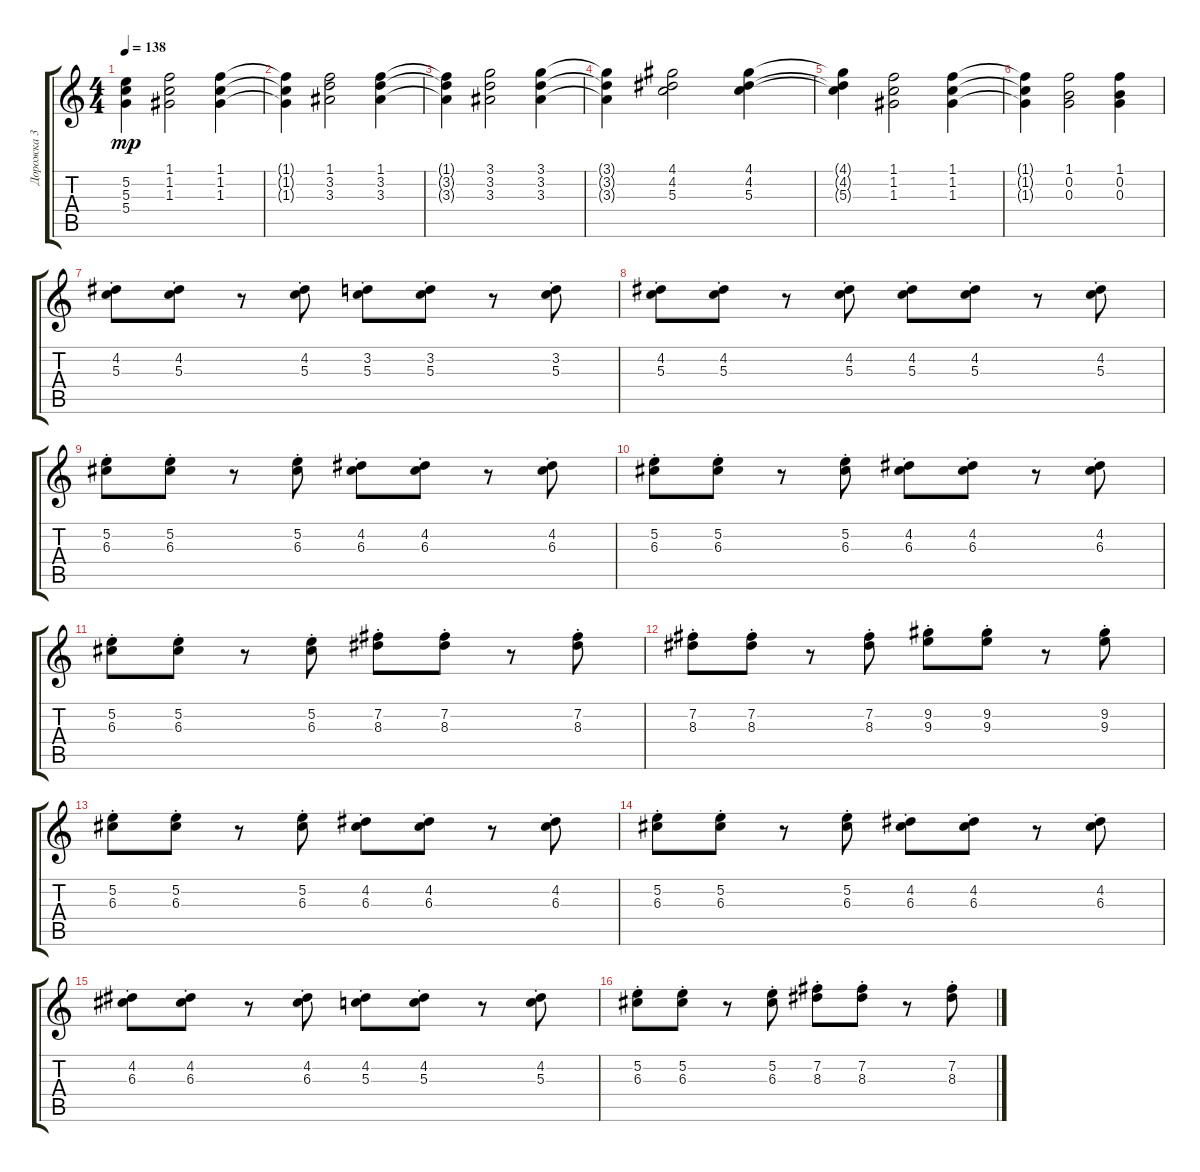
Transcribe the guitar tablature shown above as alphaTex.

\track ("Дорожка 3" "Дорожка 3") {instrument electricguitarclean}
\staff {score tabs}
\tuning (E4 B3 G3 D3 A2 E2) {hide}
\ts (4 4)
\tempo 138
\clef g2
\ks c
(5.2{t} 5.3{t} 5.4{t}).4{dy mp} (1.1 1.2 1.3).2 (1.1 1.2 1.3).4 |
(1.1{t} 1.2{t} 1.3{t}).4 (1.1 3.2 3.3).2 (1.1 3.2 3.3).4 |
(1.1{t} 3.2{t} 3.3{t}).4 (3.1 3.2 3.3).2 (3.1 3.2 3.3).4 |
(3.1{t} 3.2{t} 3.3{t}).4 (4.1 4.2 5.3).2 (4.1 4.2 5.3).4 |
(4.1{t} 4.2{t} 5.3{t}).4 (1.1 1.2 1.3).2 (1.1 1.2 1.3).4 |
(1.1{t} 1.2{t} 1.3{t}).4 (1.1 0.2 0.3).2 (1.1 0.2 0.3).4 |
(4.2{st} 5.3{st}).8 (4.2{st} 5.3{st}).8 r.8 (4.2{st} 5.3{st}).8 (3.2{st} 5.3{st}).8 (3.2{st} 5.3{st}).8 r.8 (3.2{st} 5.3{st}).8 |
(4.2{st} 5.3{st}).8 (4.2{st} 5.3{st}).8 r.8 (4.2{st} 5.3{st}).8 (4.2{st} 5.3{st}).8 (4.2{st} 5.3{st}).8 r.8 (4.2{st} 5.3{st}).8 |
(5.2{st} 6.3{st}).8 (5.2{st} 6.3{st}).8 r.8 (5.2{st} 6.3{st}).8 (4.2{st} 6.3{st}).8 (4.2{st} 6.3{st}).8 r.8 (4.2{st} 6.3{st}).8 |
(5.2{st} 6.3{st}).8 (5.2{st} 6.3{st}).8 r.8 (5.2{st} 6.3{st}).8 (4.2{st} 6.3{st}).8 (4.2{st} 6.3{st}).8 r.8 (4.2{st} 6.3{st}).8 |
(5.2{st} 6.3{st}).8 (5.2{st} 6.3{st}).8 r.8 (5.2{st} 6.3{st}).8 (7.2{st} 8.3{st}).8 (7.2{st} 8.3{st}).8 r.8 (7.2{st} 8.3{st}).8 |
(7.2{st} 8.3{st}).8 (7.2{st} 8.3{st}).8 r.8 (7.2{st} 8.3{st}).8 (9.2{st} 9.3{st}).8 (9.2{st} 9.3{st}).8 r.8 (9.2{st} 9.3{st}).8 |
(5.2{st} 6.3{st}).8 (5.2{st} 6.3{st}).8 r.8 (5.2{st} 6.3{st}).8 (4.2{st} 6.3{st}).8 (4.2{st} 6.3{st}).8 r.8 (4.2{st} 6.3{st}).8 |
(5.2{st} 6.3{st}).8 (5.2{st} 6.3{st}).8 r.8 (5.2{st} 6.3{st}).8 (4.2{st} 6.3{st}).8 (4.2{st} 6.3{st}).8 r.8 (4.2{st} 6.3{st}).8 |
(4.2{st} 6.3{st}).8 (4.2{st} 6.3{st}).8 r.8 (4.2{st} 6.3{st}).8 (4.2{st} 5.3{st}).8 (4.2{st} 5.3{st}).8 r.8 (4.2{st} 5.3{st}).8 |
(5.2{st} 6.3{st}).8 (5.2{st} 6.3{st}).8 r.8 (5.2{st} 6.3{st}).8 (7.2{st} 8.3{st}).8 (7.2{st} 8.3{st}).8 r.8 (7.2{st} 8.3{st}).8
